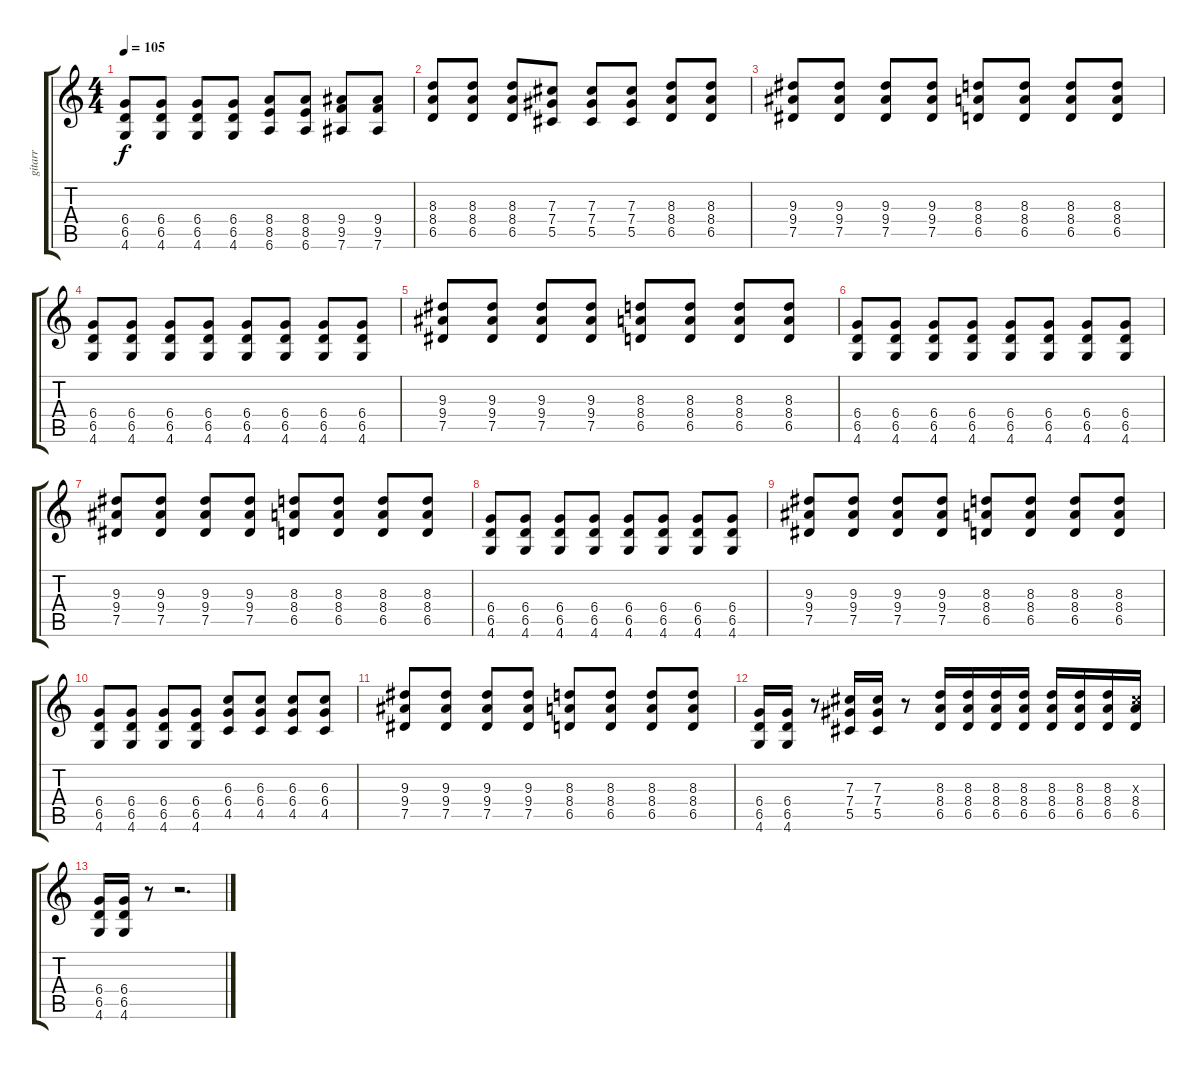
\track ("gitarr" "gitarr") {instrument overdrivenguitar}
\staff {score tabs}
\tuning (Eb4 Bb3 Gb3 Db3 Ab2 Eb2) {hide}
\ts (4 4)
\tempo 105
\clef g2
\ks c
(6.4 6.5 4.6).8{dy f} (6.4 6.5 4.6).8 (6.4 6.5 4.6).8 (6.4 6.5 4.6).8 (8.4 8.5 6.6).8 (8.4 8.5 6.6).8 (9.4 9.5 7.6).8 (9.4 9.5 7.6).8 |
(8.3 8.4 6.5).8 (8.3 8.4 6.5).8 (8.3 8.4 6.5).8 (7.3 7.4 5.5).8 (7.3 7.4 5.5).8 (7.3 7.4 5.5).8 (8.3 8.4 6.5).8 (8.3 8.4 6.5).8 |
(9.3 9.4 7.5).8 (9.3 9.4 7.5).8 (9.3 9.4 7.5).8 (9.3 9.4 7.5).8 (8.3 8.4 6.5).8 (8.3 8.4 6.5).8 (8.3 8.4 6.5).8 (8.3 8.4 6.5).8 |
(6.4 6.5 4.6).8 (6.4 6.5 4.6).8 (6.4 6.5 4.6).8 (6.4 6.5 4.6).8 (6.4 6.5 4.6).8 (6.4 6.5 4.6).8 (6.4 6.5 4.6).8 (6.4 6.5 4.6).8 |
(9.3 9.4 7.5).8 (9.3 9.4 7.5).8 (9.3 9.4 7.5).8 (9.3 9.4 7.5).8 (8.3 8.4 6.5).8 (8.3 8.4 6.5).8 (8.3 8.4 6.5).8 (8.3 8.4 6.5).8 |
(6.4 6.5 4.6).8 (6.4 6.5 4.6).8 (6.4 6.5 4.6).8 (6.4 6.5 4.6).8 (6.4 6.5 4.6).8 (6.4 6.5 4.6).8 (6.4 6.5 4.6).8 (6.4 6.5 4.6).8 |
(9.3 9.4 7.5).8 (9.3 9.4 7.5).8 (9.3 9.4 7.5).8 (9.3 9.4 7.5).8 (8.3 8.4 6.5).8 (8.3 8.4 6.5).8 (8.3 8.4 6.5).8 (8.3 8.4 6.5).8 |
(6.4 6.5 4.6).8 (6.4 6.5 4.6).8 (6.4 6.5 4.6).8 (6.4 6.5 4.6).8 (6.4 6.5 4.6).8 (6.4 6.5 4.6).8 (6.4 6.5 4.6).8 (6.4 6.5 4.6).8 |
(9.3 9.4 7.5).8 (9.3 9.4 7.5).8 (9.3 9.4 7.5).8 (9.3 9.4 7.5).8 (8.3 8.4 6.5).8 (8.3 8.4 6.5).8 (8.3 8.4 6.5).8 (8.3 8.4 6.5).8 |
(6.4 6.5 4.6).8 (6.4 6.5 4.6).8 (6.4 6.5 4.6).8 (6.4 6.5 4.6).8 (6.3 6.4 4.5).8 (6.3 6.4 4.5).8 (6.3 6.4 4.5).8 (6.3 6.4 4.5).8 |
(9.3 9.4 7.5).8 (9.3 9.4 7.5).8 (9.3 9.4 7.5).8 (9.3 9.4 7.5).8 (8.3 8.4 6.5).8 (8.3 8.4 6.5).8 (8.3 8.4 6.5).8 (8.3 8.4 6.5).8 |
(6.4 6.5 4.6).16 (6.4 6.5 4.6).16 r.8 (7.3 7.4 5.5).16 (7.3 7.4 5.5).16 r.8 (8.3 8.4 6.5).16 (8.3 8.4 6.5).16 (8.3 8.4 6.5).16 (8.3 8.4 6.5).16 (8.3 8.4 6.5).16 (8.3 8.4 6.5).16 (8.3 8.4 6.5).16 (7.3{x} 8.4 6.5).16 |
(6.4 6.5 4.6).16 (6.4 6.5 4.6).16 r.8 r.2{d}
